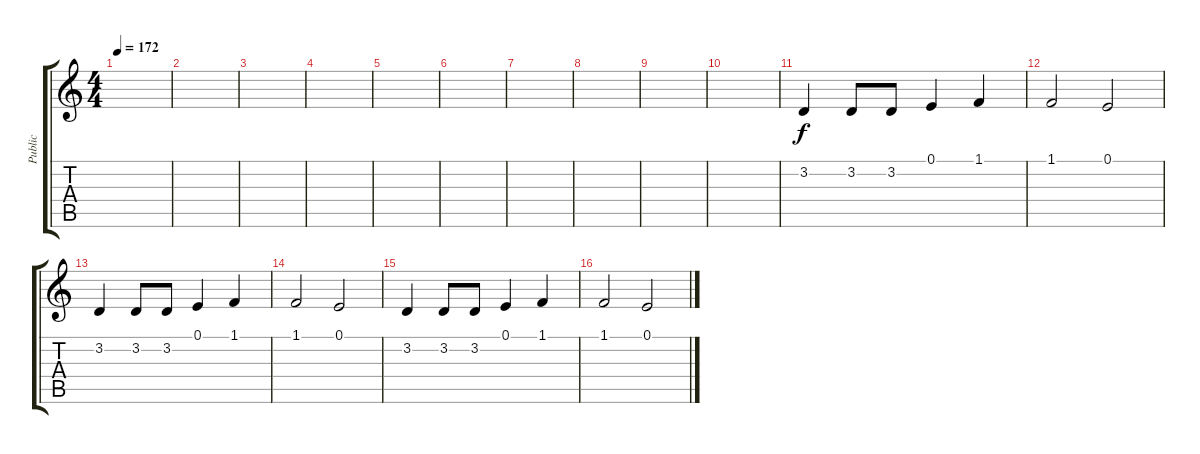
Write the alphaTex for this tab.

\track ("Public" "Public") {instrument lead8bassandlead}
\staff {score tabs}
\tuning (E4 B3 G3 D3 A2 E2) {hide}
\ts (4 4)
\tempo 172
\clef g2
\ks c
|
|
|
|
|
|
|
|
|
|
3.2.4{instrument lead8bassandlead} 3.2.8 3.2.8 0.1.4 1.1.4 |
1.1.2 0.1.2 |
3.2.4 3.2.8 3.2.8 0.1.4 1.1.4 |
1.1.2 0.1.2 |
3.2.4 3.2.8 3.2.8 0.1.4 1.1.4 |
1.1.2 0.1.2
